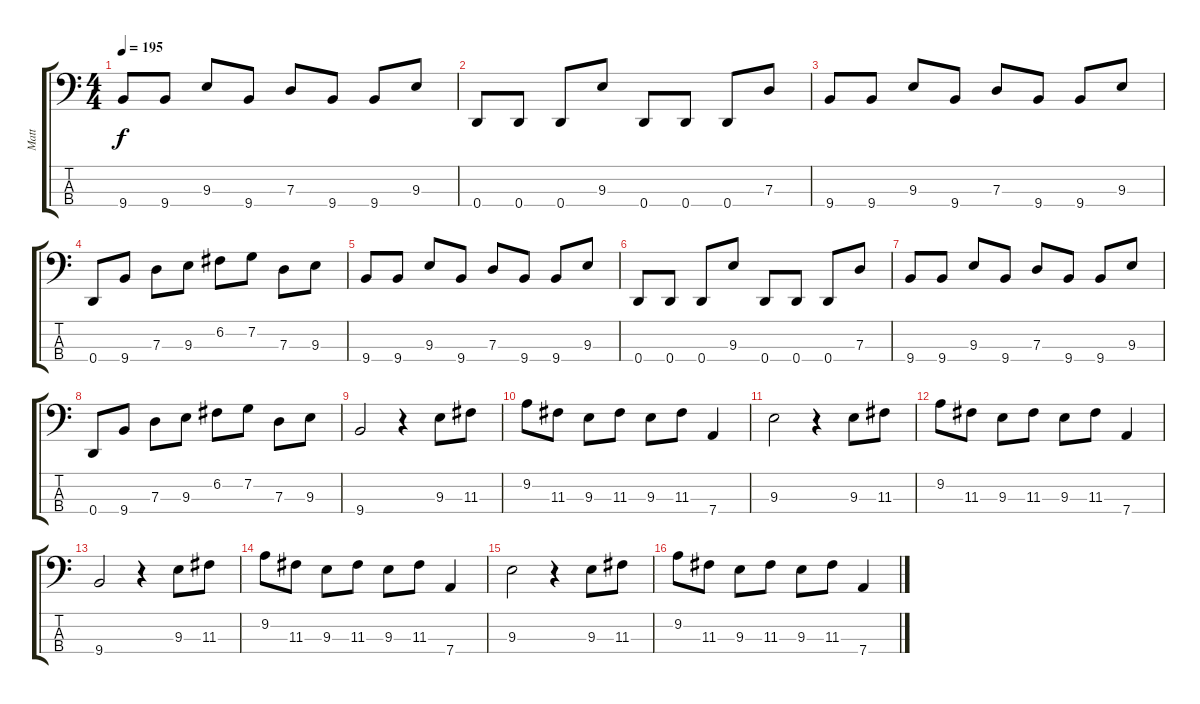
\track ("Matt" "Matt") {instrument electricbassfinger}
\staff {score tabs}
\tuning (F2 C2 G1 D1) {hide}
\ts (4 4)
\tempo 195
\clef f4
\ks c
9.4.8{dy f} 9.4.8 9.3.8 9.4.8 7.3.8 9.4.8 9.4.8 9.3.8 |
0.4.8 0.4.8 0.4.8 9.3.8 0.4.8 0.4.8 0.4.8 7.3.8 |
9.4.8 9.4.8 9.3.8 9.4.8 7.3.8 9.4.8 9.4.8 9.3.8 |
0.4.8 9.4.8 7.3.8 9.3.8 6.2.8 7.2.8 7.3.8 9.3.8 |
9.4.8 9.4.8 9.3.8 9.4.8 7.3.8 9.4.8 9.4.8 9.3.8 |
0.4.8 0.4.8 0.4.8 9.3.8 0.4.8 0.4.8 0.4.8 7.3.8 |
9.4.8 9.4.8 9.3.8 9.4.8 7.3.8 9.4.8 9.4.8 9.3.8 |
0.4.8 9.4.8 7.3.8 9.3.8 6.2.8 7.2.8 7.3.8 9.3.8 |
9.4.2 r.4 9.3.8 11.3.8 |
9.2.8 11.3.8 9.3.8 11.3.8 9.3.8 11.3.8 7.4.4 |
9.3.2 r.4 9.3.8 11.3.8 |
9.2.8 11.3.8 9.3.8 11.3.8 9.3.8 11.3.8 7.4.4 |
9.4.2 r.4 9.3.8 11.3.8 |
9.2.8 11.3.8 9.3.8 11.3.8 9.3.8 11.3.8 7.4.4 |
9.3.2 r.4 9.3.8 11.3.8 |
9.2.8 11.3.8 9.3.8 11.3.8 9.3.8 11.3.8 7.4.4
